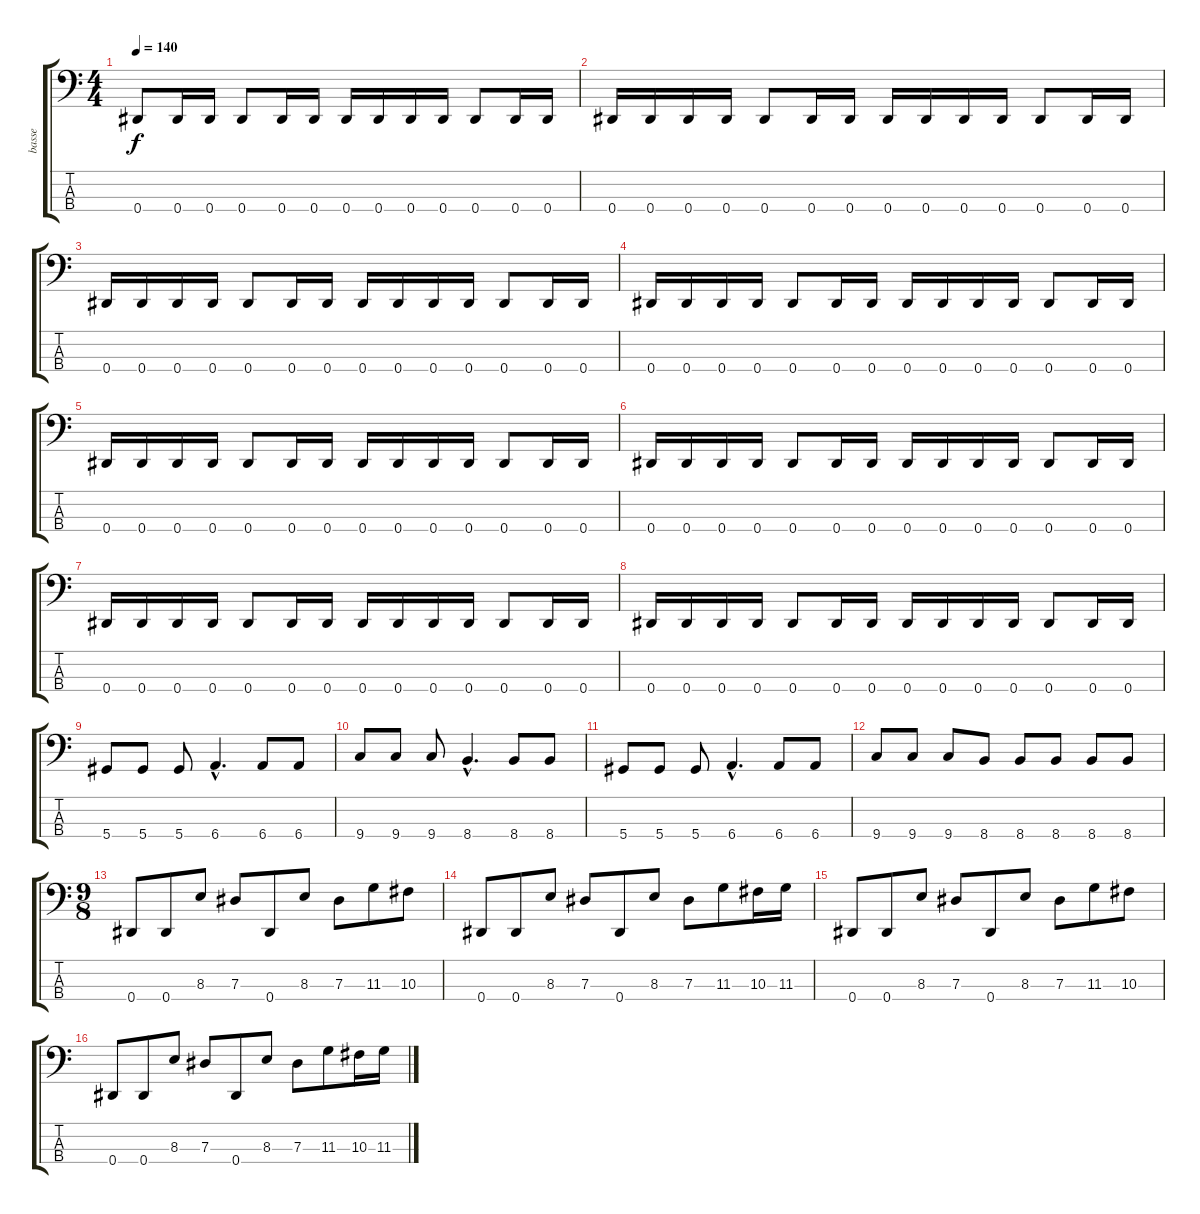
\track ("basse" "basse") {instrument electricbasspick}
\staff {score tabs}
\tuning (Gb2 Db2 Ab1 Eb1) {hide}
\ts (4 4)
\tempo 140
\clef f4
\ks c
0.4.8{dy f} 0.4.16 0.4.16 0.4.8 0.4.16 0.4.16 0.4.16 0.4.16 0.4.16 0.4.16 0.4.8 0.4.16 0.4.16 |
0.4.16 0.4.16 0.4.16 0.4.16 0.4.8 0.4.16 0.4.16 0.4.16 0.4.16 0.4.16 0.4.16 0.4.8 0.4.16 0.4.16 |
0.4.16 0.4.16 0.4.16 0.4.16 0.4.8 0.4.16 0.4.16 0.4.16 0.4.16 0.4.16 0.4.16 0.4.8 0.4.16 0.4.16 |
0.4.16 0.4.16 0.4.16 0.4.16 0.4.8 0.4.16 0.4.16 0.4.16 0.4.16 0.4.16 0.4.16 0.4.8 0.4.16 0.4.16 |
0.4.16 0.4.16 0.4.16 0.4.16 0.4.8 0.4.16 0.4.16 0.4.16 0.4.16 0.4.16 0.4.16 0.4.8 0.4.16 0.4.16 |
0.4.16 0.4.16 0.4.16 0.4.16 0.4.8 0.4.16 0.4.16 0.4.16 0.4.16 0.4.16 0.4.16 0.4.8 0.4.16 0.4.16 |
0.4.16 0.4.16 0.4.16 0.4.16 0.4.8 0.4.16 0.4.16 0.4.16 0.4.16 0.4.16 0.4.16 0.4.8 0.4.16 0.4.16 |
0.4.16 0.4.16 0.4.16 0.4.16 0.4.8 0.4.16 0.4.16 0.4.16 0.4.16 0.4.16 0.4.16 0.4.8 0.4.16 0.4.16 |
5.4.8 5.4.8 5.4.8 6.4{hac}.4{d} 6.4.8 6.4.8 |
9.4.8 9.4.8 9.4.8 8.4{hac}.4{d} 8.4.8 8.4.8 |
5.4.8 5.4.8 5.4.8 6.4{hac}.4{d} 6.4.8 6.4.8 |
9.4.8 9.4.8 9.4.8 8.4.8 8.4.8 8.4.8 8.4.8 8.4.8 |
\ts (9 8)
0.4.8 0.4.8 8.3.8 7.3.8 0.4.8 8.3.8 7.3.8 11.3.8 10.3.8 |
0.4.8 0.4.8 8.3.8 7.3.8 0.4.8 8.3.8 7.3.8 11.3.8 10.3.16 11.3.16 |
0.4.8 0.4.8 8.3.8 7.3.8 0.4.8 8.3.8 7.3.8 11.3.8 10.3.8 |
0.4.8 0.4.8 8.3.8 7.3.8 0.4.8 8.3.8 7.3.8 11.3.8 10.3.16 11.3.16
